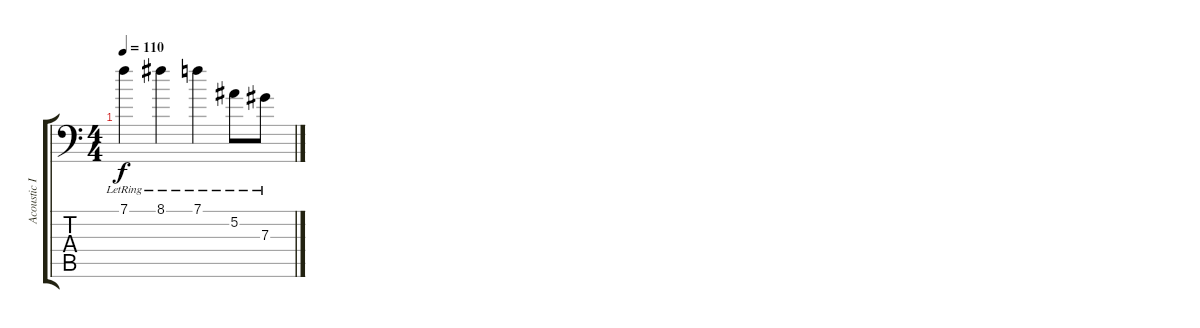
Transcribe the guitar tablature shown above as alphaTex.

\track ("Acoustic III" "Acoustic I") {instrument acousticguitarsteel}
\staff {score tabs}
\tuning (Bb3 F3 Db3 Ab2 Eb2 Bb1) {hide}
\ts (4 4)
\tempo 110
\clef f4
\ks c
7.1{lr}.4{dy f} 8.1{lr}.4 7.1{lr}.4 5.2{lr}.8 7.3{lr}.8
